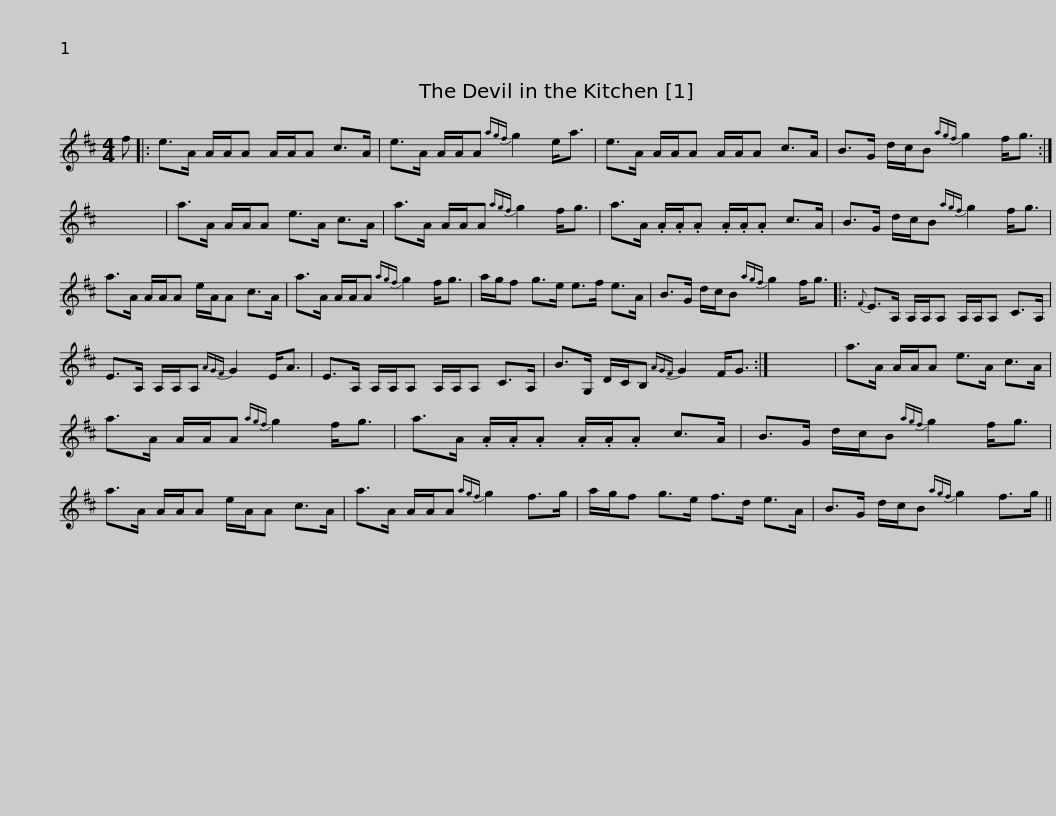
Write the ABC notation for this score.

X:1
L:1/8
M:4/4
I:linebreak $
K:D
V:1 treble
V:1
 f |: e>A A/A/A A/A/A c>A | e>A A/A/A{agf} g2 e<a | e>A A/A/A A/A/A c>A |$ B>G d/c/B{agf} g2 f<g :| %5
 x8 | a>A A/A/A e>A c>A | a>A A/A/A{agf} g2 f<g | a>A .A/.A/.A .A/.A/.A c>A |$ B>G d/c/B{agf} g2 f<g | %10
 a>A A/A/A e/A/A c>A | a>A A/A/A{agf} g2 f<g | a/g/f g>e e>f e>A |$ B>G d/c/B{agf} g2 f<g |:{F} E>A, A,/A,/A, A,/A,/A, C>A, | %15
 E>A, A,/A,/A,{AGF} G2 E<A |$ E>A, A,/A,/A, A,/A,/A, C>A, | B>G, D/C/B,{AGF} G2 F<G :| x8 | a>A A/A/A e>A c>A |$ %20
 a>A A/A/A{agf} g2 f<g | a>A .A/.A/.A .A/.A/.A c>A | B>G d/c/B{agf} g2 f<g | a>A A/A/A e/A/A c>A |$ a>A A/A/A{agf} g2 f>g | %25
 a/g/f g>e f>d e>A | B>G d/c/B{agf} g2 f>g || %27
